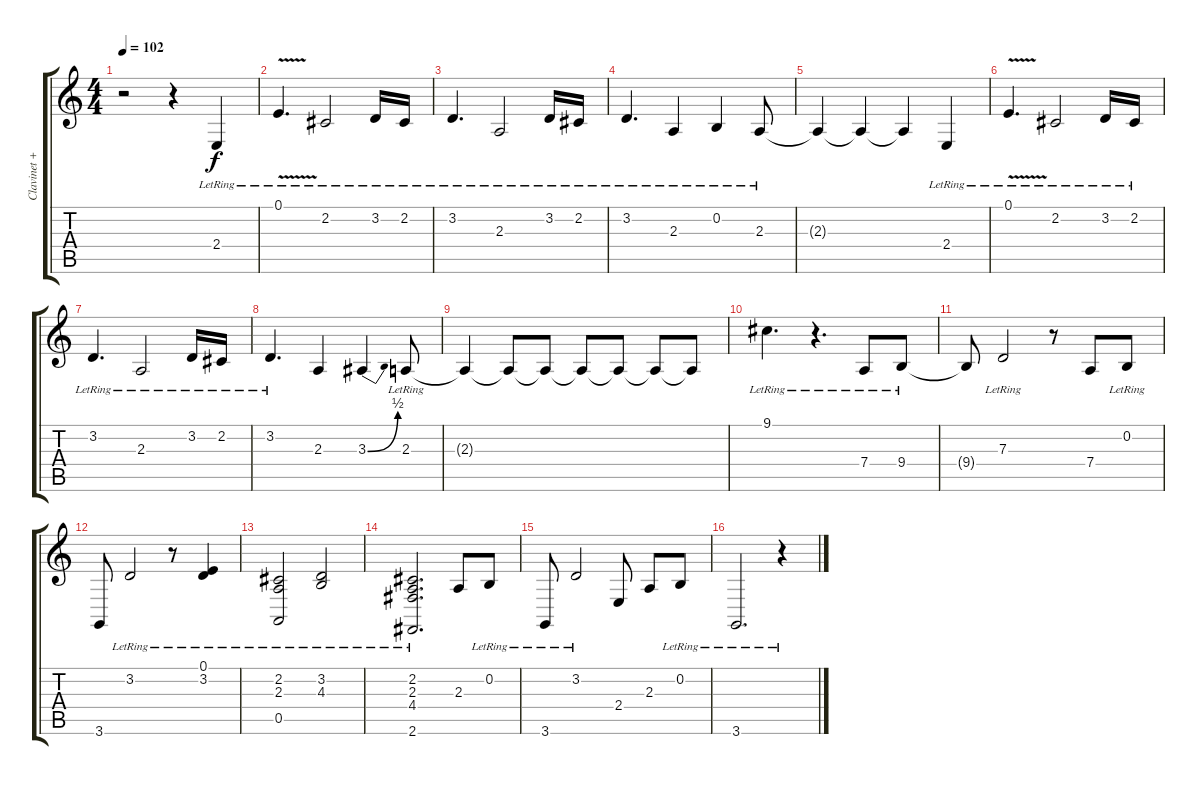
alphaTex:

\track ("Clavinet + Piano" "Clavinet +") {instrument clavinet}
\staff {score tabs}
\tuning (E4 B3 G3 D3 A2 E2) {hide}
\ts (4 4)
\tempo 102
\clef g2
\ks c
r.2{dy f} r.4 2.4{lr}.4 |
0.1{v lr}.4{d} 2.2{lr}.2 3.2{lr}.16 2.2{lr}.16 |
3.2{lr}.4{d} 2.3{lr}.2 3.2{lr}.16 2.2{lr}.16 |
3.2{lr}.4{d} 2.3{lr}.4 0.2{lr}.4 2.3{lr}.8 |
2.3{t}.4 2.3{t}.4 2.3{t}.4 2.4{lr}.4 |
0.1{v lr}.4{d} 2.2{lr}.2 3.2{lr}.16 2.2{lr}.16 |
3.2{lr}.4{d} 2.3{lr}.2 3.2{lr}.16 2.2{lr}.16 |
3.2{lr}.4{d} 2.3.4 3.3{be (bend 0 0 60 2)}.4 2.3{lr}.8 |
2.3{t}.4 2.3{t}.8 2.3{t}.8 2.3{t}.8 2.3{t}.8 2.3{t}.8 2.3{t}.8 |
9.1{lr}.4{d instrument acousticgrandpiano} r.4{d} 7.4{lr}.8 9.4{lr}.8 |
9.4{t}.8 7.3{lr}.2 r.8 7.4.8 0.2{lr}.8 |
3.6.8 3.2{lr}.2 r.8 (0.1{lr} 3.2{lr}).4 |
(2.2{lr} 2.3{lr} 0.5{lr}).2 (3.2{lr} 4.3{lr}).2 |
(2.2{lr} 2.3{lr} 4.4{lr} 2.6{lr}).2{d} 2.3.8 0.2{lr}.8 |
3.6{lr}.8 3.2{lr}.2 2.4.8 2.3.8 0.2{lr}.8 |
3.6{lr}.2{d} r.4
